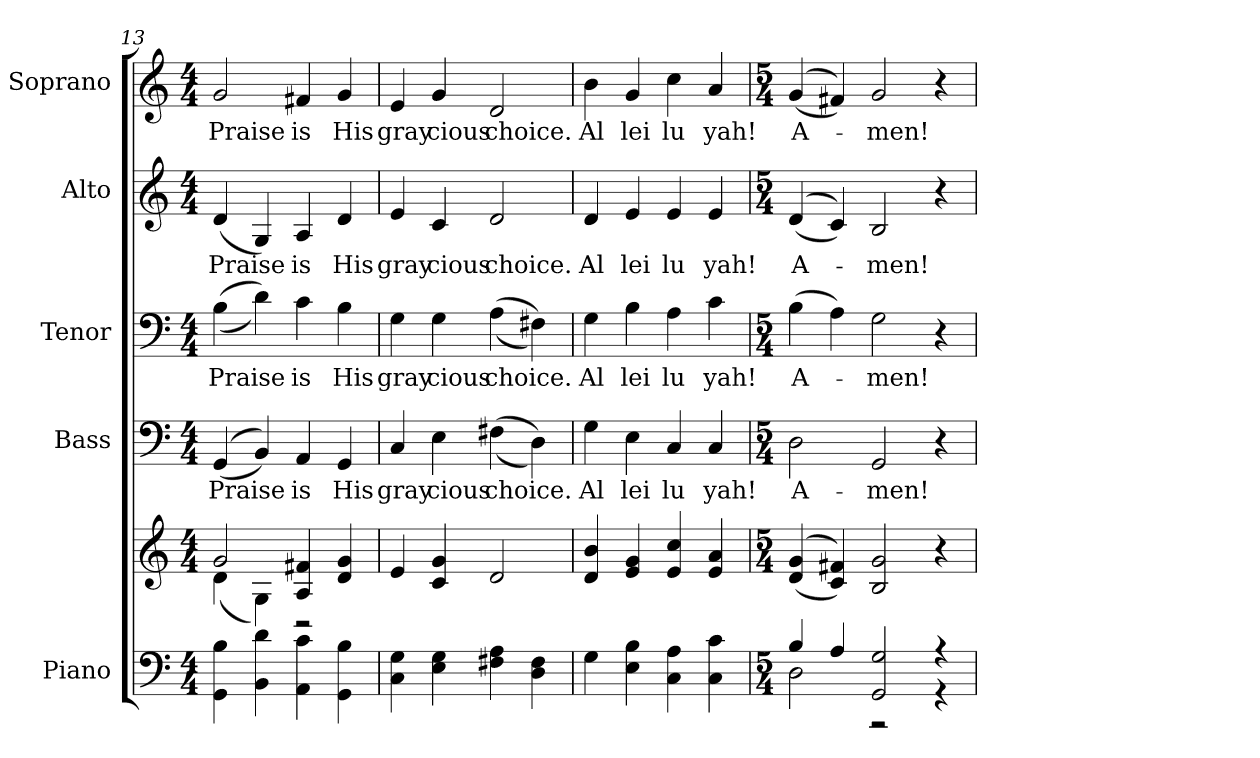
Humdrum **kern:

**kern	**kern	**kern	**text	**kern	**text	**kern	**text	**kern	**text
*part5	*part5	*part4	*part4	*part3	*part3	*part2	*part2	*part1	*part1
*staff6	*staff5	*staff4	*staff4	*staff3	*staff3	*staff2	*staff2	*staff1	*staff1
*I"Piano	*	*I"Bass	*	*I"Tenor	*	*I"Alto	*	*I"Soprano	*
*I'Pno.	*	*I'B.	*	*I'T.	*	*I'A.	*	*I'S.	*
!!LO:PB:g=z
*clefF4	*clefG2	*clefF4	*	*clefF4	*	*clefG2	*	*clefG2	*
*k[]	*k[]	*k[]	*	*k[]	*	*k[]	*	*k[]	*
*C:	*C:	*C:	*	*C:	*	*C:	*	*C:	*
*M4/4	*M4/4	*M4/4	*	*M4/4	*	*M4/4	*	*M4/4	*
=13	=13	=13	=13	=13	=13	=13	=13	=13	=13
*	*^	*	*	*	*	*	*	*	*
!	!	!	!	!LO:LY:b:color=#000000	!	!	!	!	!	!
!	!	!	!	!	!	!LO:LY:b:color=#000000	!	!	!	!
!	!	!	!	!	!	!	!	!LO:LY:b:color=#000000	!	!
!	!	!	!	!	!	!	!	!	!	!LO:LY:b:color=#000000
4GGi\ 4Bi	2gi/	(4di\	((4GGi/	Praise	((4Bi\	Praise	(4di/	Praise	2gi/	Praise
4BBi\ 4di	.	4Gi\)	4BBi/))	.	4di\))	.	4Gi/)	.	.	.
!	!	!	!	!LO:LY:b:color=#000000	!	!	!	!	!	!
!	!	!	!	!	!	!LO:LY:b:color=#000000	!	!	!	!
!	!	!	!	!	!	!	!	!LO:LY:b:color=#000000	!	!
!	!	!	!	!	!	!	!	!	!	!LO:LY:b:color=#000000
4AAi\ 4ci	4Ai/ 4f#Xi	2r	4AAi/	is	4ci\	is	4Ai/	is	4f#Xi/	is
!	!	!	!	!LO:LY:b:color=#000000	!	!	!	!	!	!
!	!	!	!	!	!	!LO:LY:b:color=#000000	!	!	!	!
!	!	!	!	!	!	!	!	!LO:LY:b:color=#000000	!	!
!	!	!	!	!	!	!	!	!	!	!LO:LY:b:color=#000000
4GGi\ 4Bi	4di/ 4gi	.	4GGi/	His	4Bi\	His	4di/	His	4gi/	His
*	*v	*v	*	*	*	*	*	*	*	*
=14	=14	=14	=14	=14	=14	=14	=14	=14	=14
!	!	!	!LO:LY:b:color=#000000	!	!	!	!	!	!
!	!	!	!	!	!LO:LY:b:color=#000000	!	!	!	!
!	!	!	!	!	!	!	!LO:LY:b:color=#000000	!	!
!	!	!	!	!	!	!	!	!	!LO:LY:b:color=#000000
4Ci\ 4Gi	4ei/	4Ci/	gray	4Gi\	gray	4ei/	gray	4ei/	gray
!	!	!	!LO:LY:b:color=#000000	!	!	!	!	!	!
!	!	!	!	!	!LO:LY:b:color=#000000	!	!	!	!
!	!	!	!	!	!	!	!LO:LY:b:color=#000000	!	!
!	!	!	!	!	!	!	!	!	!LO:LY:b:color=#000000
4Ei\ 4Gi	4ci/ 4gi	4Ei\	cious	4Gi\	cious	4ci/	cious	4gi/	cious
!	!	!	!LO:LY:b:color=#000000	!	!	!	!	!	!
!	!	!	!	!	!LO:LY:b:color=#000000	!	!	!	!
!	!	!	!	!	!	!	!LO:LY:b:color=#000000	!	!
!	!	!	!	!	!	!	!	!	!LO:LY:b:color=#000000
4F#Xi\ 4Ai	2di/	((4F#Xi\	choice.	((4Ai\	choice.	2di/	choice.	2di/	choice.
4Di\ 4F#i	.	4Di\))	.	4F#Xi\))	.	.	.	.	.
=15	=15	=15	=15	=15	=15	=15	=15	=15	=15
!	!	!	!LO:LY:b:color=#000000	!	!	!	!	!	!
!	!	!	!	!	!LO:LY:b:color=#000000	!	!	!	!
!	!	!	!	!	!	!	!LO:LY:b:color=#000000	!	!
!	!	!	!	!	!	!	!	!	!LO:LY:b:color=#000000
4Gi\	4di/ 4bi	4Gi\	Al	4Gi\	Al	4di/	Al	4bi\	Al
!	!	!	!LO:LY:b:color=#000000	!	!	!	!	!	!
!	!	!	!	!	!LO:LY:b:color=#000000	!	!	!	!
!	!	!	!	!	!	!	!LO:LY:b:color=#000000	!	!
!	!	!	!	!	!	!	!	!	!LO:LY:b:color=#000000
4Ei\ 4Bi	4ei/ 4gi	4Ei\	lei	4Bi\	lei	4ei/	lei	4gi/	lei
!	!	!	!LO:LY:b:color=#000000	!	!	!	!	!	!
!	!	!	!	!	!LO:LY:b:color=#000000	!	!	!	!
!	!	!	!	!	!	!	!LO:LY:b:color=#000000	!	!
!	!	!	!	!	!	!	!	!	!LO:LY:b:color=#000000
4Ci\ 4Ai	4ei/ 4cci	4Ci/	lu	4Ai\	lu	4ei/	lu	4cci\	lu
!	!	!	!LO:LY:b:color=#000000	!	!	!	!	!	!
!	!	!	!	!	!LO:LY:b:color=#000000	!	!	!	!
!	!	!	!	!	!	!	!LO:LY:b:color=#000000	!	!
!	!	!	!	!	!	!	!	!	!LO:LY:b:color=#000000
4Ci\ 4ci	4ei/ 4ai	4Ci/	yah!	4ci\	yah!	4ei/	yah!	4ai/	yah!
!!LO:PB:g=z
=16	=16	=16	=16	=16	=16	=16	=16	=16	=16
*M5/4	*M5/4	*M5/4	*	*M5/4	*	*M5/4	*	*M5/4	*
*^	*	*	*	*	*	*	*	*	*
!	!	!	!	!LO:LY:b:color=#000000	!	!	!	!	!	!
!	!	!	!	!	!	!LO:LY:b:color=#000000	!	!	!	!
!	!	!	!	!	!	!	!	!LO:LY:b:color=#000000	!	!
!	!	!	!	!	!	!	!	!	!	!LO:LY:b:color=#000000
4Bi/	2Di\	((4di/ 4gi	2Di\	A-	(4Bi\	A-	((4di/	A-	((4gi/	A-
4Ai/	.	4ci/ 4f#Xi))	.	.	4Ai\)	.	4ci/))	.	4f#Xi/))	.
!	!	!	!	!LO:LY:b:color=#000000	!	!	!	!	!	!
!	!	!	!	!	!	!LO:LY:b:color=#000000	!	!	!	!
!	!	!	!	!	!	!	!	!LO:LY:b:color=#000000	!	!
!	!	!	!	!	!	!	!	!	!	!LO:LY:b:color=#000000
2GGi/ 2Gi	2r	2Bi/ 2gi	2GGi/	-men!	2Gi\	-men!	2Bi/	-men!	2gi/	-men!
4r	4r	4r	4r	.	4r	.	4r	.	4r	.
*v	*v	*	*	*	*	*	*	*	*	*
=	=	=	=	=	=	=	=	=	=
*-	*-	*-	*-	*-	*-	*-	*-	*-	*-
